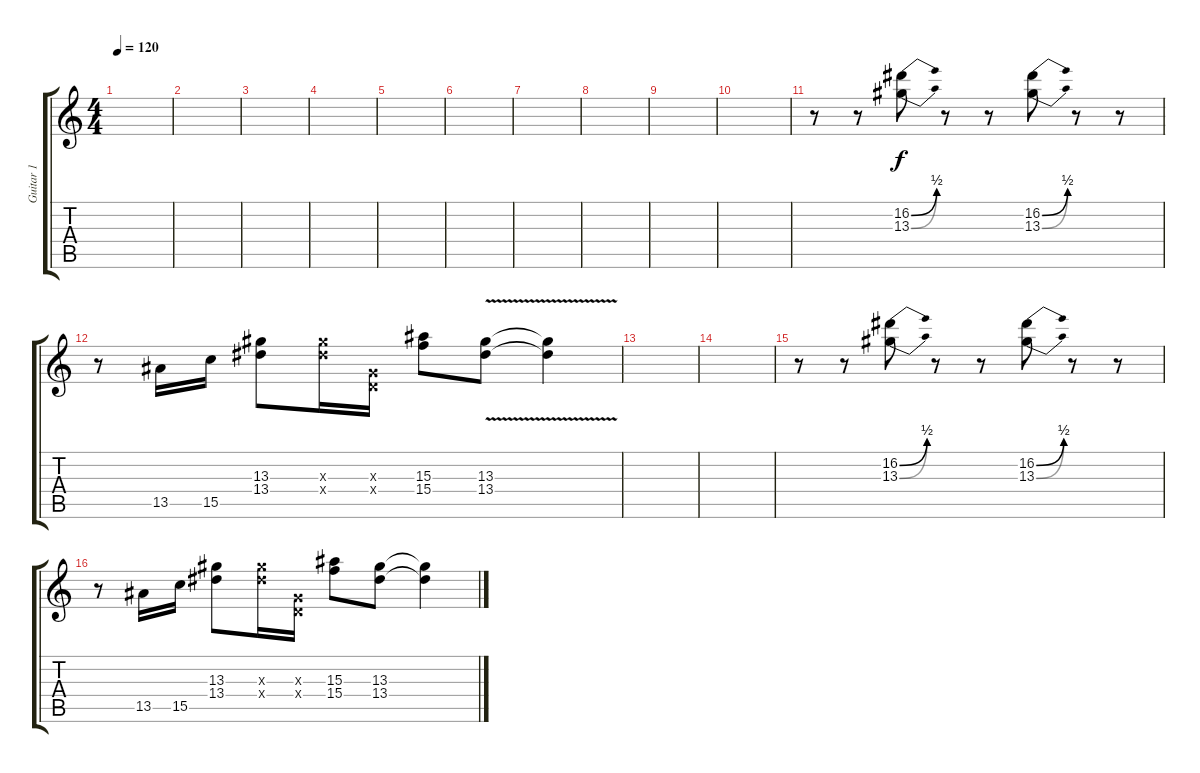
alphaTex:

\track ("Guitar 1" "Guitar 1") {instrument distortionguitar}
\staff {score tabs}
\tuning (E4 B3 G3 D3 A2 E2) {hide}
\ts (4 4)
\tempo 120
\clef g2
\ks c
|
|
|
|
|
|
|
|
|
|
r.8 r.8 (16.2{be (bend 0 0 60 2)} 13.3{be (bend 0 0 60 2)}).8 r.8 r.8 (16.2{be (bend 0 0 60 2)} 13.3{be (bend 0 0 60 2)}).8 r.8 r.8 |
r.8 13.5.16 15.5.16 (13.3 13.4).8 (13.3{x} 13.4{x}).16 (0.3{x} 0.4{x}).16 (15.3 15.4).8 (13.3{v} 13.4{v}).8 (13.3{t} 13.4{t}).4 |
|
|
r.8 r.8 (16.2{be (bend 0 0 60 2)} 13.3{be (bend 0 0 60 2)}).8 r.8 r.8 (16.2{be (bend 0 0 60 2)} 13.3{be (bend 0 0 60 2)}).8 r.8 r.8 |
r.8 13.5.16 15.5.16 (13.3 13.4).8 (13.3{x} 13.4{x}).16 (0.3{x} 0.4{x}).16 (15.3 15.4).8 (13.3 13.4).8 (13.3{t} 13.4{t}).4
